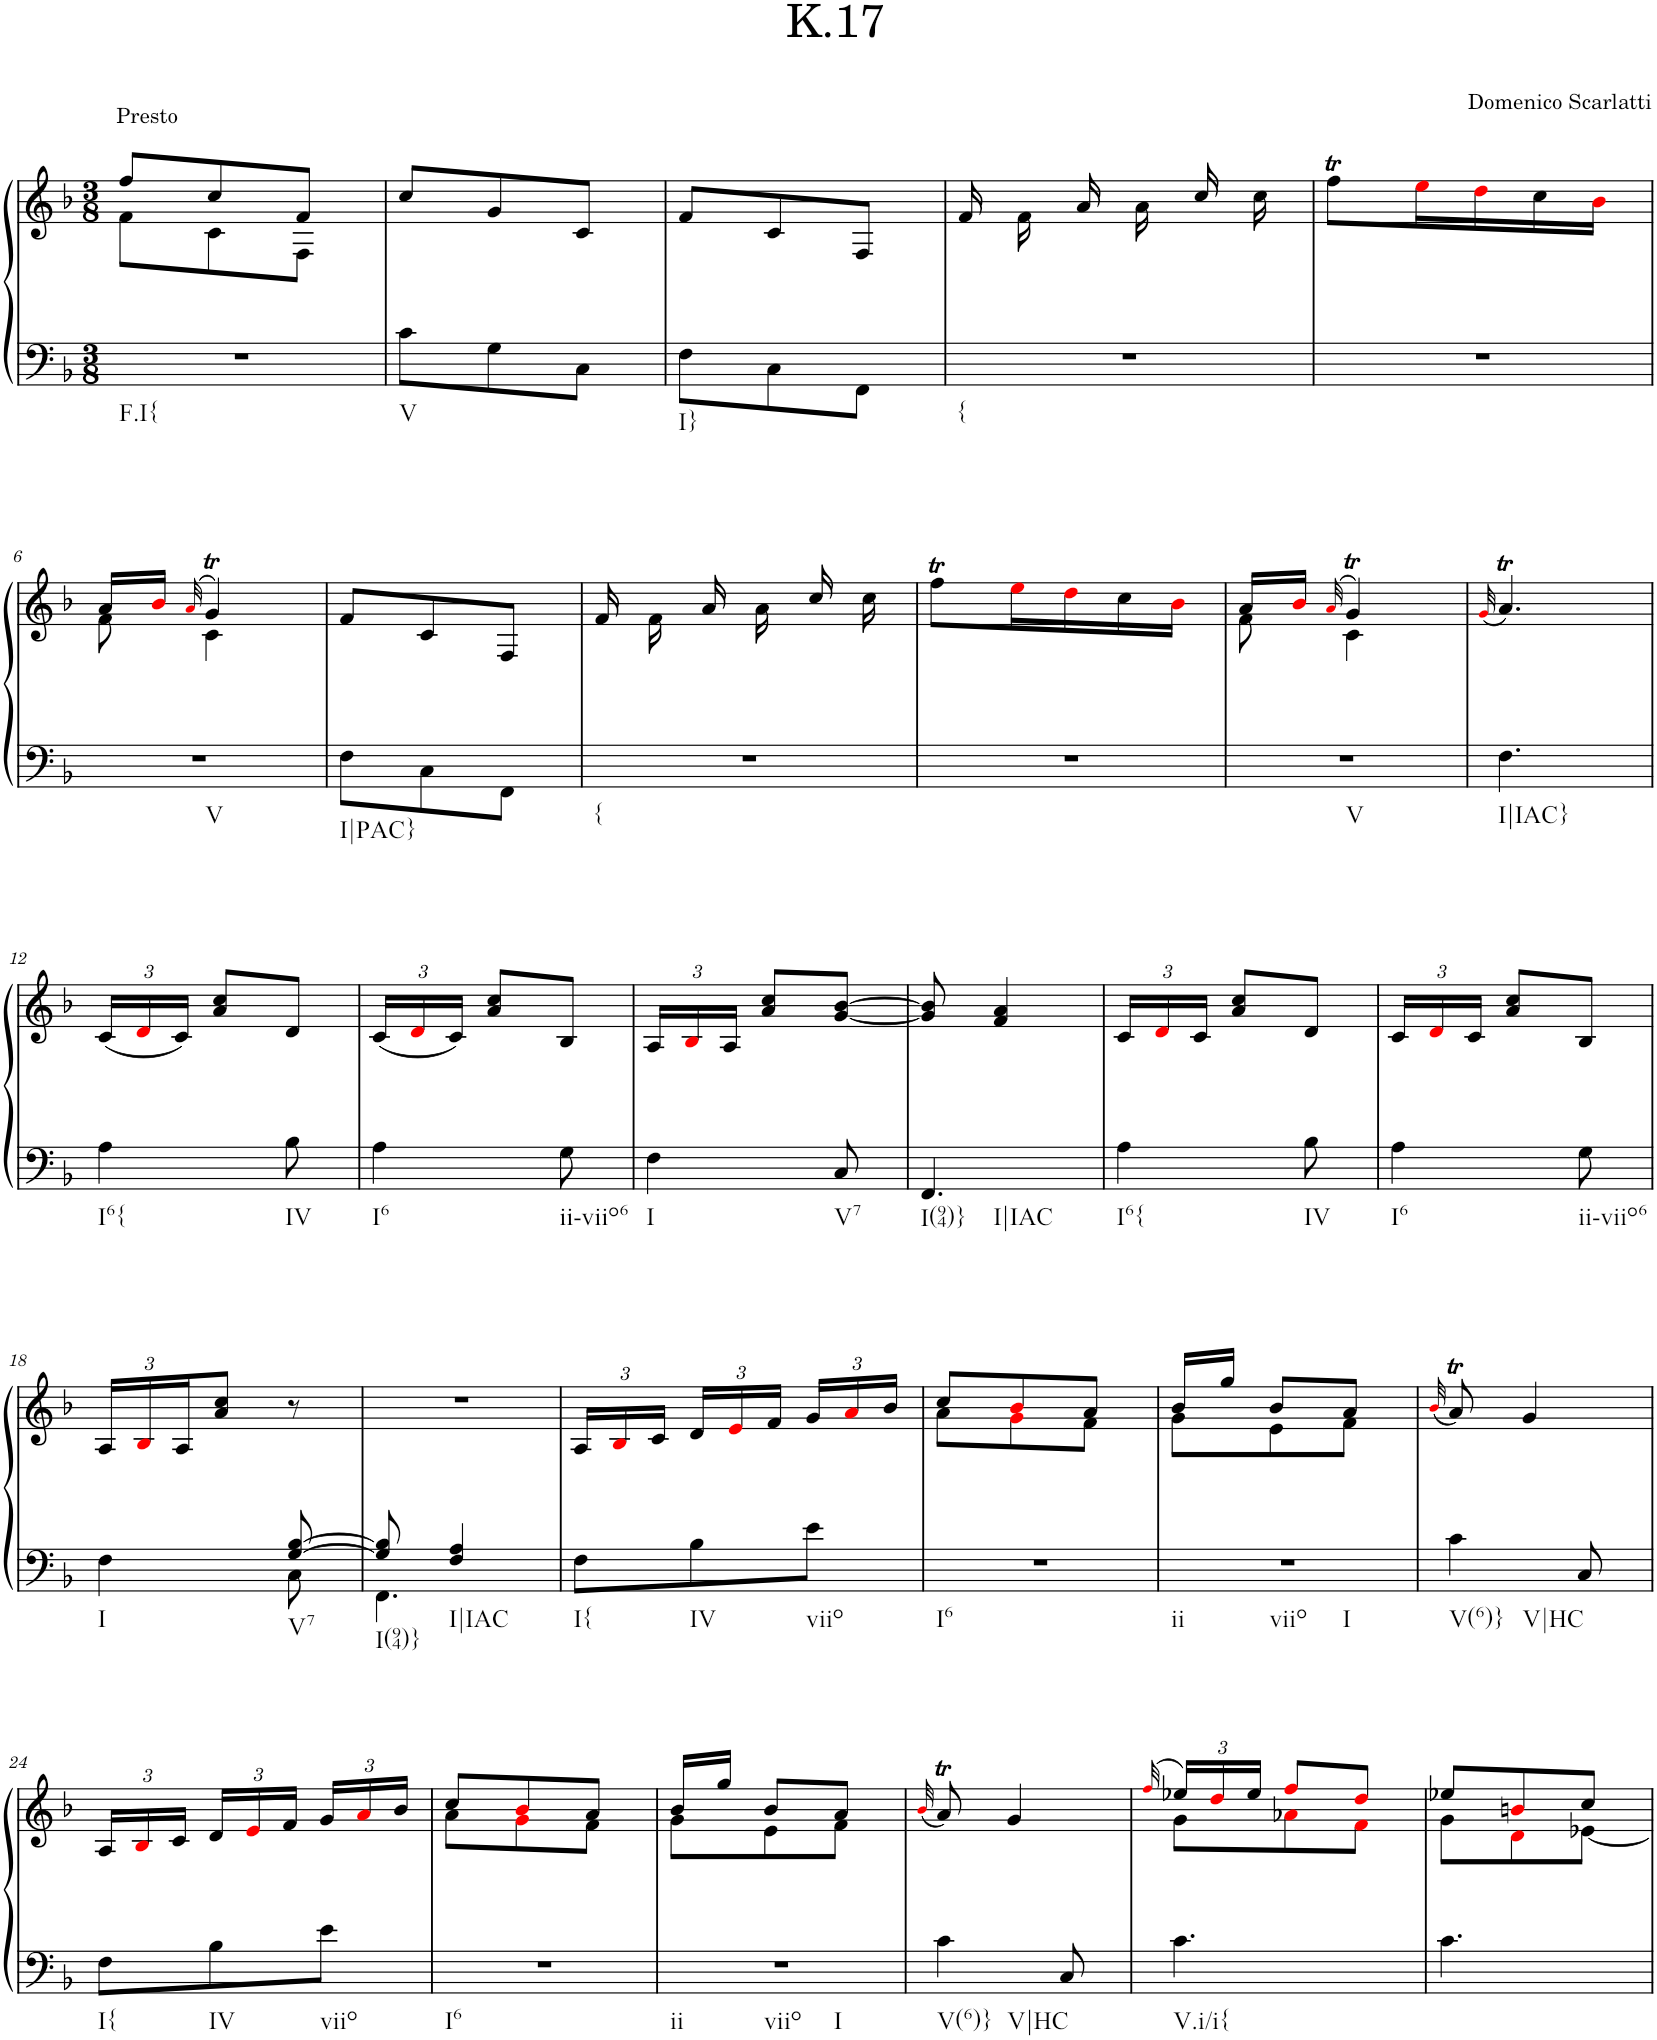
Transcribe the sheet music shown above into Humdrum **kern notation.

**kern	**kern
*part1	*part1
*staff2	*staff1
*I"Piano	*
*I'Pno.	*
*clefF4	*clefG2
*k[b-]	*k[b-]
*M3/8	*M3/8
=1	=1
*	*^
!	!LO:TX:a:t=Presto	!
!LO:TX:b:t=F.I{	!	!
4.r	8ff/L	8f\L
.	8cc/	8c\
.	8f/J	8F\J
=2	=2	=2
!LO:TX:b:t=V	!	!
*	*v	*v
8c\L	8cc/L
8G\	8g/
8C\J	8c/J
=3	=3
!LO:TX:b:t=I}	!
8F\L	8f/L
8C\	8c/
8FF\J	8F/J
=4	=4
!LO:TX:b:t={	!
4.r	16f/
.	16f\
.	16a/
.	16a\
.	16cc/
.	16cc\
=5	=5
4.r	8ffT\L
.	16eei\L
.	16ddi\
.	16cc\
.	16b-i\JJ
!!LO:LB:g=z
=6	=6
*	*^
!LO:TX:b:t=V	!	!
4.r	16a/LL	8f\
.	16b-i/JJ	.
.	(32qai/	.
.	4gT/)	4c\
=7	=7	=7
!LO:TX:b:t=I|PAC}	!	!
*	*v	*v
8F\L	8f/L
8C\	8c/
8FF\J	8F/J
=8	=8
!LO:TX:b:t={	!
4.r	16f/
.	16f\
.	16a/
.	16a\
.	16cc/
.	16cc\
=9	=9
4.r	8ffT\L
.	16eei\L
.	16ddi\
.	16cc\
.	16b-i\JJ
=10	=10
*	*^
!LO:TX:b:t=V	!	!
4.r	16a/LL	8f\
.	16b-i/JJ	.
.	(32qai/	.
.	4gT/)	4c\
*	*v	*v
=11	=11
.	(32qgi/
!LO:TX:b:t=I|IAC}	!
4.F\	4.at/)
!!LO:LB:g=z
=12	=12
*	*Xbrackettup
!LO:TX:b:t=I6{	!
4A\	(24c/LL
.	24di/
.	24c/JJ)
.	8a/ 8cc/L
!LO:TX:b:t=IV	!
8B-\	8d/J
=13	=13
!LO:TX:b:t=I6	!
4A\	(24c/LL
.	24di/
.	24c/JJ)
.	8a/ 8cc/L
!LO:TX:b:t=ii-viio6	!
8G\	8B-/J
=14	=14
!LO:TX:b:t=I	!
4F\	24A/LL
.	24B-i/
.	24A/JJ
.	8a/ 8cc/L
!LO:TX:b:t=V7	!
8C/	[8g/ [8b-/J
=15	=15
!LO:TX:b:t=I(94)}	!
!LO:TX:b:t=I|IAC	!
4.FF/	8g/] 8b-/]
.	4f/ 4a/
=16	=16
!LO:TX:b:t=I6{	!
4A\	24c/LL
.	24di/
.	24c/JJ
.	8a/ 8cc/L
!LO:TX:b:t=IV	!
8B-\	8d/J
=17	=17
!LO:TX:b:t=I6	!
4A\	24c/LL
.	24di/
.	24c/JJ
.	8a/ 8cc/L
!LO:TX:b:t=ii-viio6	!
8G\	8B-/J
!!LO:LB:g=z
=18	=18
*^	*
!LO:TX:b:t=I	!	!
4F\	4ryy	24A/LL
.	.	24B-i/
.	.	24A/J
.	.	8a/ 8cc/J
!LO:TX:b:t=V7	!	!
[8G/ [8B-/	8C\	8r
=19	=19	=19
!LO:TX:b:t=I(94)}	!	!
8G/] 8B-/]	4.FF\	4.r
!LO:TX:b:t=I|IAC	!	!
4F/ 4A/	.	.
*v	*v	*
=20	=20
!LO:TX:b:t=I{	!
8F\L	24A/LL
.	24B-i/
.	24c/JJ
!LO:TX:b:t=IV	!
8B-\	24d/LL
.	24ei/
.	24f/JJ
!LO:TX:b:t=viio	!
8e\J	24g/LL
.	24ai/
.	24b-/JJ
=21	=21
*	*^
!LO:TX:b:t=I6	!	!
4.r	8cc/L	8a\L
.	8b-i/	8gi\
.	8a/J	8f\J
=22	=22	=22
!LO:TX:b:t=ii	!	!
!LO:TX:b:t=viio	!	!
!LO:TX:b:t=I	!	!
4.r	16b-/LL	8g\L
.	16gg/JJ	.
.	8b-/L	8e\
.	8a/J	8f\J
*	*v	*v
=23	=23
.	(32qb-i/
!LO:TX:b:t=V(6)}	!
!LO:TX:b:t=V|HC	!
4c\	8at/)
.	4g/
8C/	.
!!LO:LB:g=z
=24	=24
!LO:TX:b:t=I{	!
8F\L	24A/LL
.	24B-i/
.	24c/JJ
!LO:TX:b:t=IV	!
8B-\	24d/LL
.	24ei/
.	24f/JJ
!LO:TX:b:t=viio	!
8e\J	24g/LL
.	24ai/
.	24b-/JJ
=25	=25
*	*^
!LO:TX:b:t=I6	!	!
4.r	8cc/L	8a\L
.	8b-i/	8gi\
.	8a/J	8f\J
=26	=26	=26
!LO:TX:b:t=ii	!	!
!LO:TX:b:t=viio	!	!
!LO:TX:b:t=I	!	!
4.r	16b-/LL	8g\L
.	16gg/JJ	.
.	8b-/L	8e\
.	8a/J	8f\J
*	*v	*v
=27	=27
.	(32qb-i/
!LO:TX:b:t=V(6)}	!
!LO:TX:b:t=V|HC	!
4c\	8at/)
.	4g/
8C/	.
=28	=28
.	(32qffi/
*	*^
!LO:TX:b:t=V.i/i{	!	!
4.c\	24ee-X/LL)	8g\L
.	24ddi/	.
.	24ee-/JJ	.
.	8ffi/L	8a-Xi\
.	8ddi/J	8fi\J
=29	=29	=29
4.c\	8ee-X/L	8g\L
.	8bni/	8di\
.	8cc/J	[8e-X\J
*	*v	*v
=	=
*-	*-
